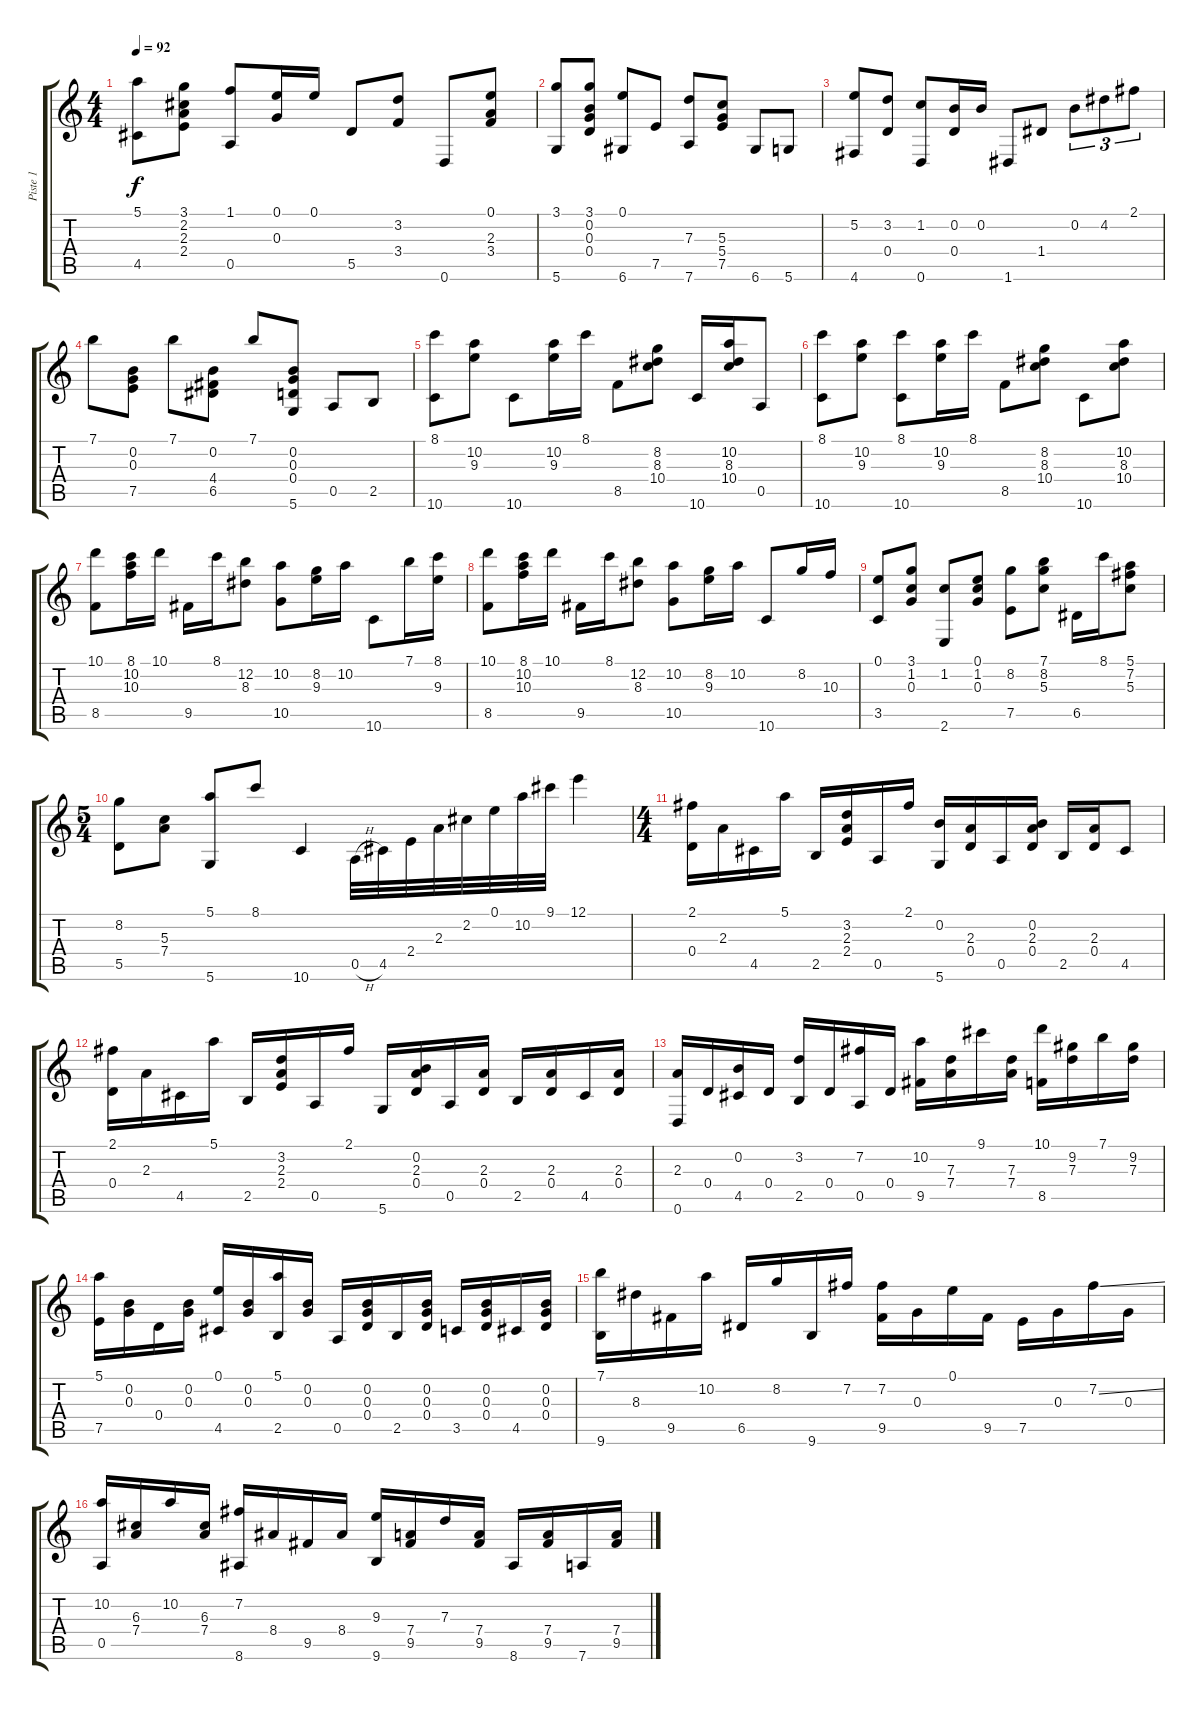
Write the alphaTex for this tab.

\track ("Piste 1" "Piste 1") {instrument acousticguitarnylon}
\staff {score tabs}
\tuning (E4 B3 G3 D3 A2 D2) {hide}
\ts (4 4)
\tempo 92
\clef g2
\ks c
(5.1 4.5).8{dy f} (3.1 2.2 2.3 2.4).8 (1.1 0.5).8 (0.1 0.3).16 0.1.16 5.5.8 (3.2 3.4).8 0.6.8 (0.1 2.3 3.4).8 |
(3.1 5.6).8 (3.1 0.2 0.3 0.4).8 (0.1 6.6).8 7.5.8 (7.3 7.6).8 (5.3 5.4 7.5).8 6.6.8 5.6.8 |
(5.2 4.6).8 (3.2 0.4).8 (1.2 0.6).8 (0.2 0.4).16 0.2.16 1.6.8 1.4.8 0.2.8{tu (3 2)} 4.2.8{tu (3 2)} 2.1.8{tu (3 2)} |
7.1.8 (0.2 0.3 7.5).8 7.1.8 (0.2 4.4 6.5).8 7.1.8 (0.2 0.3 0.4 5.6).8 0.5.8 2.5.8 |
(8.1 10.6).8 (10.2 9.3).8 10.6.8 (10.2 9.3).16 8.1.16 8.5.8 (8.2 8.3 10.4).8 10.6.16 (10.2 8.3 10.4).16 0.5.8 |
(8.1 10.6).8 (10.2 9.3).8 (8.1 10.6).8 (10.2 9.3).16 8.1.16 8.5.8 (8.2 8.3 10.4).8 10.6.8 (10.2 8.3 10.4).8 |
(10.1 8.5).8 (8.1 10.2 10.3).16 10.1.16 9.5.16 8.1.16 (12.2 8.3).8 (10.2 10.5).8 (8.2 9.3).16 10.2.16 10.6.8 7.1.16 (8.1 9.3).16 |
(10.1 8.5).8 (8.1 10.2 10.3).16 10.1.16 9.5.16 8.1.16 (12.2 8.3).8 (10.2 10.5).8 (8.2 9.3).16 10.2.16 10.6.8 8.2.16 10.3.16 |
(0.1 3.5).8 (3.1 1.2 0.3).8 (1.2 2.6).8 (0.1 1.2 0.3).8 (8.2 7.5).8 (7.1 8.2 5.3).8 6.5.16 8.1.16 (5.1 7.2 5.3).8 |
\ts (5 4)
(8.2 5.5).8 (5.3 7.4).8 (5.1 5.6).8 8.1.8 10.6.4 0.5{h}.32 4.5.32 2.4.32 2.3.32 2.2.32 0.1.32 10.2.32 9.1.32 12.1.4 |
\ts (4 4)
(2.1 0.4).16 2.3.16 4.5.16 5.1.16 2.5.16 (3.2 2.3 2.4).16 0.5.16 2.1.16 (0.2 5.6).16 (2.3 0.4).16 0.5.16 (0.2 2.3 0.4).16 2.5.16 (2.3 0.4).16 4.5.8 |
(2.1 0.4).16 2.3.16 4.5.16 5.1.16 2.5.16 (3.2 2.3 2.4).16 0.5.16 2.1.16 5.6.16 (0.2 2.3 0.4).16 0.5.16 (2.3 0.4).16 2.5.16 (2.3 0.4).16 4.5.16 (2.3 0.4).16 |
(2.3 0.6).16 0.4.16 (0.2 4.5).16 0.4.16 (3.2 2.5).16 0.4.16 (7.2 0.5).16 0.4.16 (10.2 9.5).16 (7.3 7.4).16 9.1.16 (7.3 7.4).16 (10.1 8.5).16 (9.2 7.3).16 7.1.16 (9.2 7.3).16 |
(5.1 7.5).16 (0.2 0.3).16 0.4.16 (0.2 0.3).16 (0.1 4.5).16 (0.2 0.3).16 (5.1 2.5).16 (0.2 0.3).16 0.5.16 (0.2 0.3 0.4).16 2.5.16 (0.2 0.3 0.4).16 3.5.16 (0.2 0.3 0.4).16 4.5.16 (0.2 0.3 0.4).16 |
(7.1 9.6).16 8.3.16 9.5.16 10.2.16 6.5.16 8.2.16 9.6.16 7.2.16 (7.2 9.5).16 0.3.16 0.1.16 9.5.16 7.5.16 0.3.16 7.2{ss}.16 0.3.16 |
(10.2 0.5).16 (6.3 7.4).16 10.2.16 (6.3 7.4).16 (7.2 8.6).16 8.4.16 9.5.16 8.4.16 (9.3 9.6).16 (7.4 9.5).16 7.3.16 (7.4 9.5).16 8.6.16 (7.4 9.5).16 7.6.16 (7.4 9.5).16
